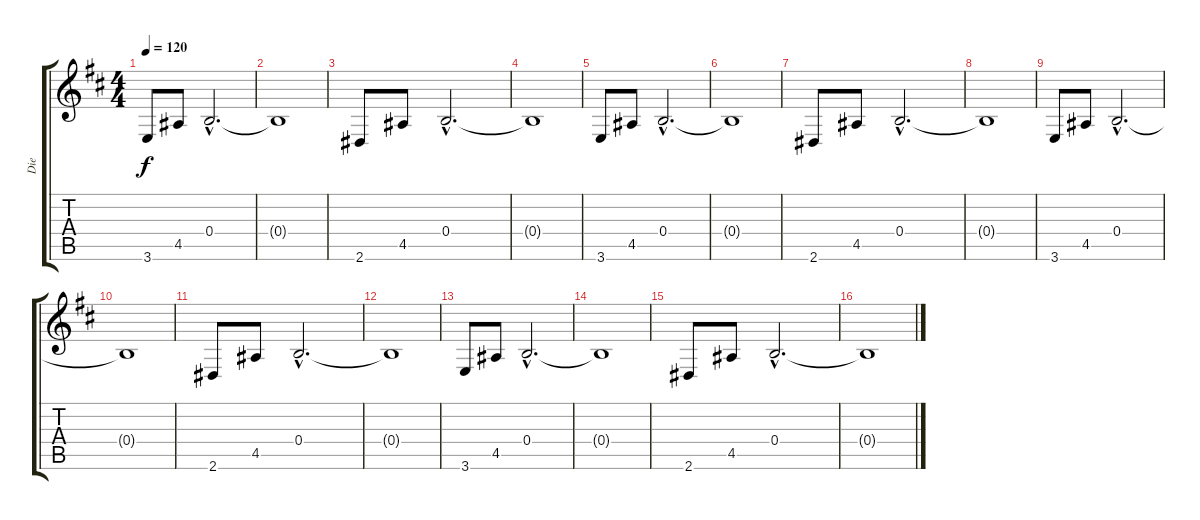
\track ("Die" "Die") {instrument electricguitarclean}
\staff {score tabs}
\tuning (Db4 Ab3 E3 B2 Gb2 Db2) {hide}
\ts (4 4)
\tempo 120
\clef g2
\ks bminor
3.6.8{dy f} 4.5.8 0.4{hac}.2{d} |
0.4{t}.1 |
2.6.8 4.5.8 0.4{hac}.2{d} |
0.4{t}.1 |
3.6.8 4.5.8 0.4{hac}.2{d} |
0.4{t}.1 |
2.6.8 4.5.8 0.4{hac}.2{d} |
0.4{t}.1 |
3.6.8 4.5.8 0.4{hac}.2{d} |
0.4{t}.1 |
2.6.8 4.5.8 0.4{hac}.2{d} |
0.4{t}.1 |
3.6.8 4.5.8 0.4{hac}.2{d} |
0.4{t}.1 |
2.6.8 4.5.8 0.4{hac}.2{d} |
0.4{t}.1
